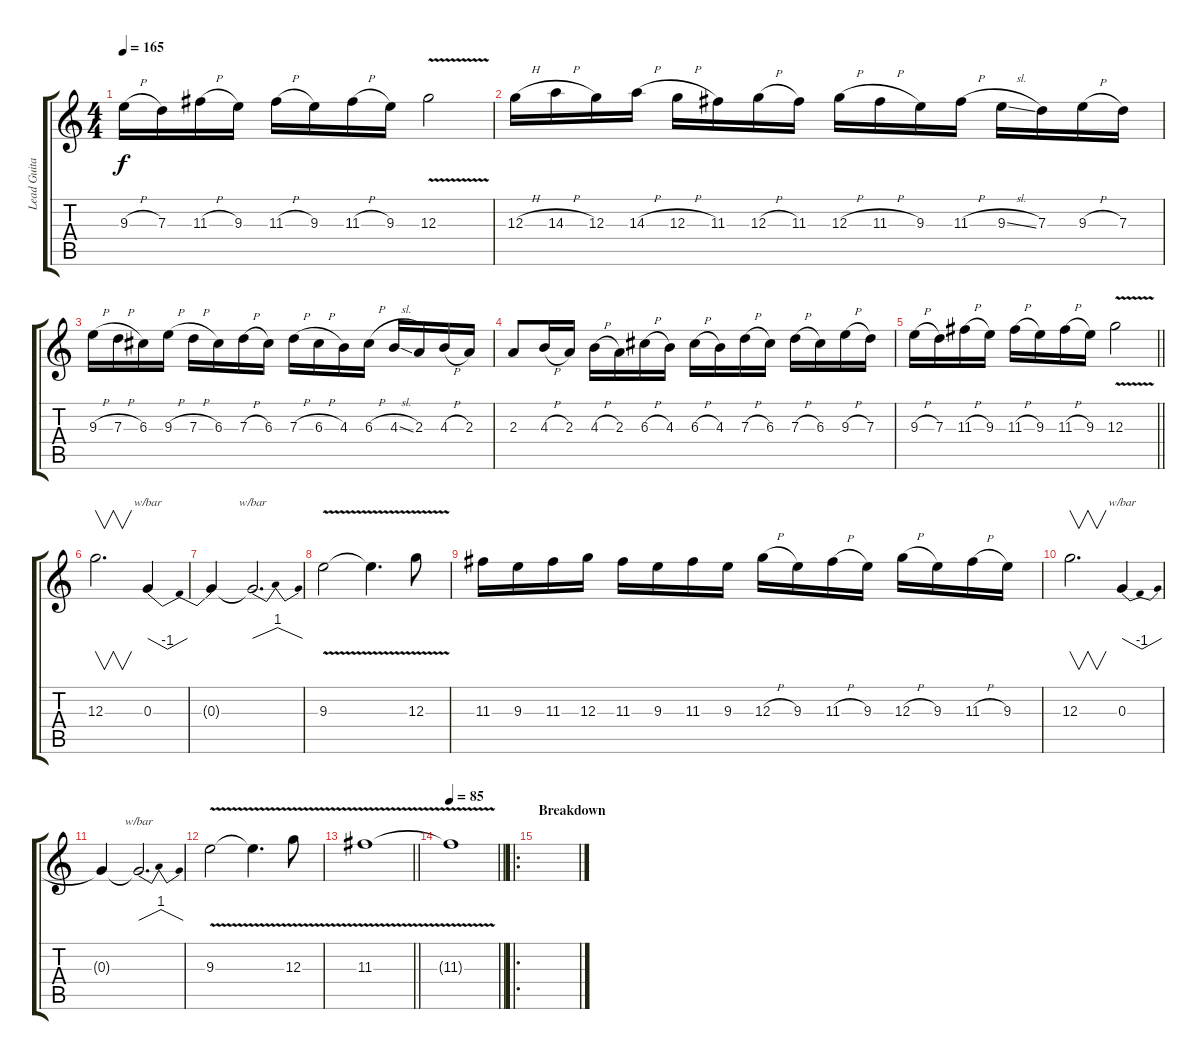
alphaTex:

\track ("Lead Guitar" "Lead Guita") {instrument distortionguitar}
\staff {score tabs}
\tuning (E4 B3 G3 D3 A2 E2) {hide}
\ts (4 4)
\tempo 165
\clef g2
\ks c
9.3{h}.16{dy f} 7.3.16 11.3{h}.16 9.3.16 11.3{h}.16 9.3.16 11.3{h}.16 9.3.16 12.3{v}.2 |
12.3{h}.16 14.3{h}.16 12.3.16 14.3{h}.16 12.3{h}.16 11.3.16 12.3{h}.16 11.3.16 12.3{h}.16 11.3{h}.16 9.3.16 11.3{h}.16 9.3{sl}.16 7.3.16 9.3{h}.16 7.3.16 |
9.3{h}.16 7.3{h}.16 6.3.16 9.3{h}.16 7.3{h}.16 6.3.16 7.3{h}.16 6.3.16 7.3{h}.16 6.3{h}.16 4.3.16 6.3{h}.16 4.3{sl}.16 2.3.16 4.3{h}.16 2.3.16 |
2.3.8 4.3{h}.16 2.3.16 4.3{h}.16 2.3.16 6.3{h}.16 4.3.16 6.3{h}.16 4.3.16 7.3{h}.16 6.3.16 7.3{h}.16 6.3.16 9.3{h}.16 7.3.16 |
\barLineRight lightlight
9.3{h}.16 7.3.16 11.3{h}.16 9.3.16 11.3{h}.16 9.3.16 11.3{h}.16 9.3.16 12.3{v}.2 |
12.3.2{v d} 0.3.4{tbe (dip default 0 0 30 -4 60 0)} |
0.3{t}.4 0.3{t}.2{d tbe (dip default 0 0 30 4 60 0)} |
9.3{v}.2 9.3{v t}.4{d} 12.3{v}.8 |
11.3.16 9.3.16 11.3.16 12.3.16 11.3.16 9.3.16 11.3.16 9.3.16 12.3{h}.16 9.3.16 11.3{h}.16 9.3.16 12.3{h}.16 9.3.16 11.3{h}.16 9.3.16 |
12.3.2{v d} 0.3.4{tbe (dip default 0 0 30 -4 60 0)} |
0.3{t}.4 0.3{t}.2{d tbe (dip default 0 0 30 4 60 0)} |
9.3{v}.2 9.3{v t}.4{d} 12.3{v}.8 |
\barLineRight lightlight
11.3{v}.1 |
\tempo 85
\barLineRight lightlight
11.3{v t}.1{volume 0} |
\ro
\section ("" "Breakdown")
